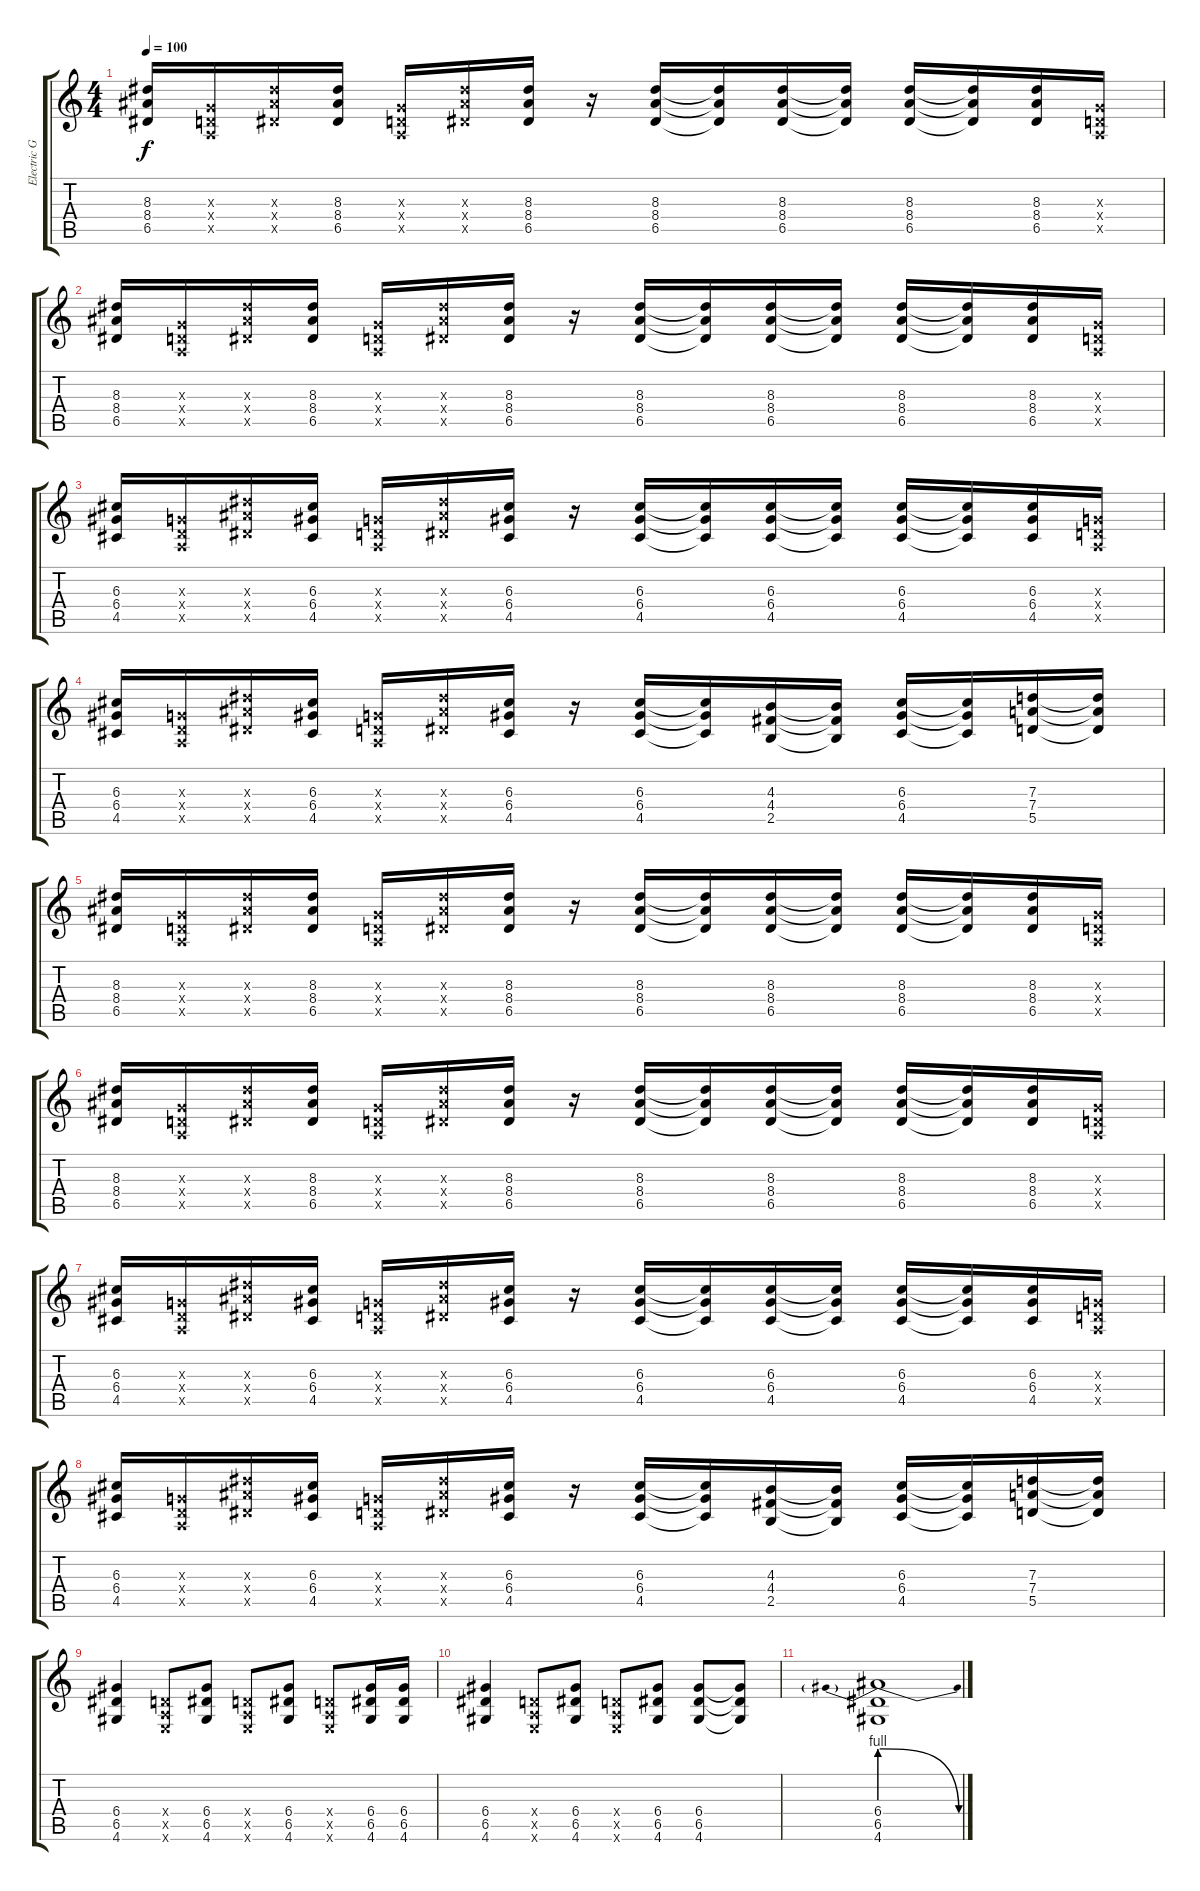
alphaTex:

\track ("Electric Guitar" "Electric G") {instrument distortionguitar}
\staff {score tabs}
\tuning (E4 B3 G3 D3 A2 E2) {hide}
\ts (4 4)
\tempo 100
\clef g2
\ks c
(8.3 8.4 6.5).16{dy f} (0.3{x} 0.4{x} 0.5{x}).16 (8.3{x} 8.4{x} 6.5{x}).16 (8.3 8.4 6.5).16 (0.3{x} 0.4{x} 0.5{x}).16 (8.3{x} 8.4{x} 6.5{x}).16 (8.3 8.4 6.5).16 r.16 (8.3 8.4 6.5).16 (8.3{t} 8.4{t} 6.5{t}).16 (8.3 8.4 6.5).16 (8.3{t} 8.4{t} 6.5{t}).16 (8.3 8.4 6.5).16 (8.3{t} 8.4{t} 6.5{t}).16 (8.3 8.4 6.5).16 (0.3{x} 0.4{x} 0.5{x}).16 |
(8.3 8.4 6.5).16 (0.3{x} 0.4{x} 0.5{x}).16 (8.3{x} 8.4{x} 6.5{x}).16 (8.3 8.4 6.5).16 (0.3{x} 0.4{x} 0.5{x}).16 (8.3{x} 8.4{x} 6.5{x}).16 (8.3 8.4 6.5).16 r.16 (8.3 8.4 6.5).16 (8.3{t} 8.4{t} 6.5{t}).16 (8.3 8.4 6.5).16 (8.3{t} 8.4{t} 6.5{t}).16 (8.3 8.4 6.5).16 (8.3{t} 8.4{t} 6.5{t}).16 (8.3 8.4 6.5).16 (0.3{x} 0.4{x} 0.5{x}).16 |
(6.3 6.4 4.5).16 (0.3{x} 0.4{x} 0.5{x}).16 (8.3{x} 8.4{x} 6.5{x}).16 (6.3 6.4 4.5).16 (0.3{x} 0.4{x} 0.5{x}).16 (8.3{x} 8.4{x} 6.5{x}).16 (6.3 6.4 4.5).16 r.16 (6.3 6.4 4.5).16 (6.3{t} 6.4{t} 4.5{t}).16 (6.3 6.4 4.5).16 (6.3{t} 6.4{t} 4.5{t}).16 (6.3 6.4 4.5).16 (6.3{t} 6.4{t} 4.5{t}).16 (6.3 6.4 4.5).16 (0.3{x} 0.4{x} 0.5{x}).16 |
(6.3 6.4 4.5).16 (0.3{x} 0.4{x} 0.5{x}).16 (8.3{x} 8.4{x} 6.5{x}).16 (6.3 6.4 4.5).16 (0.3{x} 0.4{x} 0.5{x}).16 (8.3{x} 8.4{x} 6.5{x}).16 (6.3 6.4 4.5).16 r.16 (6.3 6.4 4.5).16 (6.3{t} 6.4{t} 4.5{t}).16 (4.3 4.4 2.5).16 (4.3{t} 4.4{t} 2.5{t}).16 (6.3 6.4 4.5).16 (6.3{t} 6.4{t} 4.5{t}).16 (7.3 7.4 5.5).16 (7.3{t} 7.4{t} 5.5{t}).16 |
(8.3 8.4 6.5).16 (0.3{x} 0.4{x} 0.5{x}).16 (8.3{x} 8.4{x} 6.5{x}).16 (8.3 8.4 6.5).16 (0.3{x} 0.4{x} 0.5{x}).16 (8.3{x} 8.4{x} 6.5{x}).16 (8.3 8.4 6.5).16 r.16 (8.3 8.4 6.5).16 (8.3{t} 8.4{t} 6.5{t}).16 (8.3 8.4 6.5).16 (8.3{t} 8.4{t} 6.5{t}).16 (8.3 8.4 6.5).16 (8.3{t} 8.4{t} 6.5{t}).16 (8.3 8.4 6.5).16 (0.3{x} 0.4{x} 0.5{x}).16 |
(8.3 8.4 6.5).16 (0.3{x} 0.4{x} 0.5{x}).16 (8.3{x} 8.4{x} 6.5{x}).16 (8.3 8.4 6.5).16 (0.3{x} 0.4{x} 0.5{x}).16 (8.3{x} 8.4{x} 6.5{x}).16 (8.3 8.4 6.5).16 r.16 (8.3 8.4 6.5).16 (8.3{t} 8.4{t} 6.5{t}).16 (8.3 8.4 6.5).16 (8.3{t} 8.4{t} 6.5{t}).16 (8.3 8.4 6.5).16 (8.3{t} 8.4{t} 6.5{t}).16 (8.3 8.4 6.5).16 (0.3{x} 0.4{x} 0.5{x}).16 |
(6.3 6.4 4.5).16 (0.3{x} 0.4{x} 0.5{x}).16 (8.3{x} 8.4{x} 6.5{x}).16 (6.3 6.4 4.5).16 (0.3{x} 0.4{x} 0.5{x}).16 (8.3{x} 8.4{x} 6.5{x}).16 (6.3 6.4 4.5).16 r.16 (6.3 6.4 4.5).16 (6.3{t} 6.4{t} 4.5{t}).16 (6.3 6.4 4.5).16 (6.3{t} 6.4{t} 4.5{t}).16 (6.3 6.4 4.5).16 (6.3{t} 6.4{t} 4.5{t}).16 (6.3 6.4 4.5).16 (0.3{x} 0.4{x} 0.5{x}).16 |
(6.3 6.4 4.5).16 (0.3{x} 0.4{x} 0.5{x}).16 (8.3{x} 8.4{x} 6.5{x}).16 (6.3 6.4 4.5).16 (0.3{x} 0.4{x} 0.5{x}).16 (8.3{x} 8.4{x} 6.5{x}).16 (6.3 6.4 4.5).16 r.16 (6.3 6.4 4.5).16 (6.3{t} 6.4{t} 4.5{t}).16 (4.3 4.4 2.5).16 (4.3{t} 4.4{t} 2.5{t}).16 (6.3 6.4 4.5).16 (6.3{t} 6.4{t} 4.5{t}).16 (7.3 7.4 5.5).16 (7.3{t} 7.4{t} 5.5{t}).16 |
(6.4 6.5 4.6).4 (0.4{x} 0.5{x} 0.6{x}).8 (6.4 6.5 4.6).8 (0.4{x} 0.5{x} 0.6{x}).8 (6.4 6.5 4.6).8 (0.4{x} 0.5{x} 0.6{x}).8 (6.4 6.5 4.6).16 (6.4 6.5 4.6).16 |
(6.4 6.5 4.6).4 (0.4{x} 0.5{x} 0.6{x}).8 (6.4 6.5 4.6).8 (0.4{x} 0.5{x} 0.6{x}).8 (6.4 6.5 4.6).8 (6.4 6.5 4.6).8 (6.4{t} 6.5{t} 4.6{t}).8 |
(6.4{be (prebendrelease 0 4 60 0)} 6.5 4.6).1
